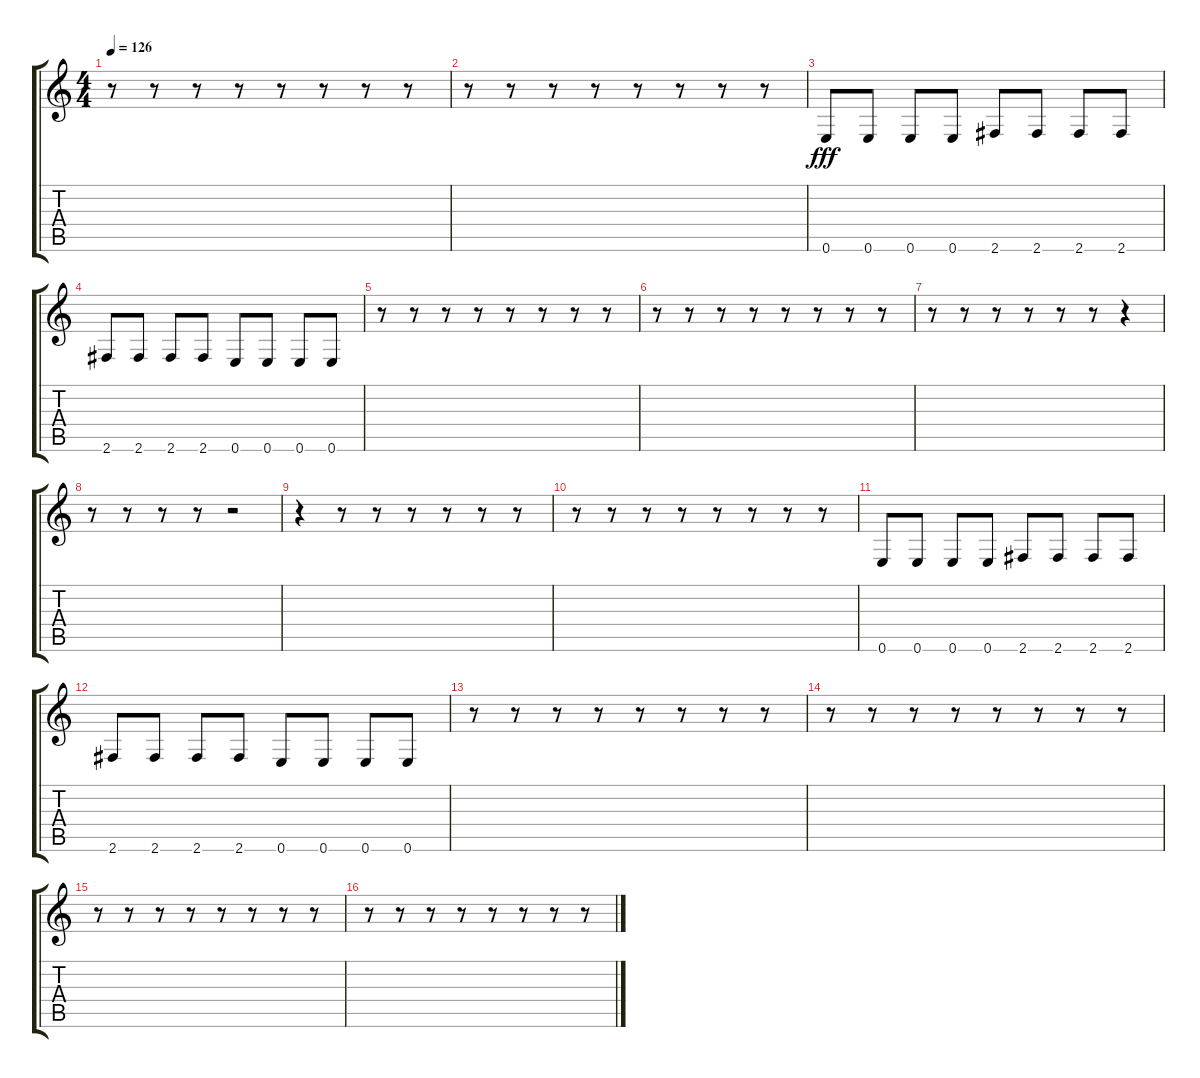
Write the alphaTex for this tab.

\track "" {instrument electricbasspick}
\staff {score tabs}
\tuning (E4 B3 G3 D3 A2 E2) {hide}
\ts (4 4)
\tempo 126
\clef g2
\ks c
r.8{dy fff} r.8 r.8 r.8 r.8 r.8 r.8 r.8 |
r.8 r.8 r.8 r.8 r.8 r.8 r.8 r.8 |
0.6.8 0.6.8 0.6.8 0.6.8 2.6.8 2.6.8 2.6.8 2.6.8 |
2.6.8 2.6.8 2.6.8 2.6.8 0.6.8 0.6.8 0.6.8 0.6.8 |
r.8 r.8 r.8 r.8 r.8 r.8 r.8 r.8 |
r.8 r.8 r.8 r.8 r.8 r.8 r.8 r.8 |
r.8 r.8 r.8 r.8 r.8 r.8 r.4 |
r.8 r.8 r.8 r.8 r.2 |
r.4 r.8 r.8 r.8 r.8 r.8 r.8 |
r.8 r.8 r.8 r.8 r.8 r.8 r.8 r.8 |
0.6.8 0.6.8 0.6.8 0.6.8 2.6.8 2.6.8 2.6.8 2.6.8 |
2.6.8 2.6.8 2.6.8 2.6.8 0.6.8 0.6.8 0.6.8 0.6.8 |
r.8 r.8 r.8 r.8 r.8 r.8 r.8 r.8 |
r.8 r.8 r.8 r.8 r.8 r.8 r.8 r.8 |
r.8 r.8 r.8 r.8 r.8 r.8 r.8 r.8 |
r.8 r.8 r.8 r.8 r.8 r.8 r.8 r.8
